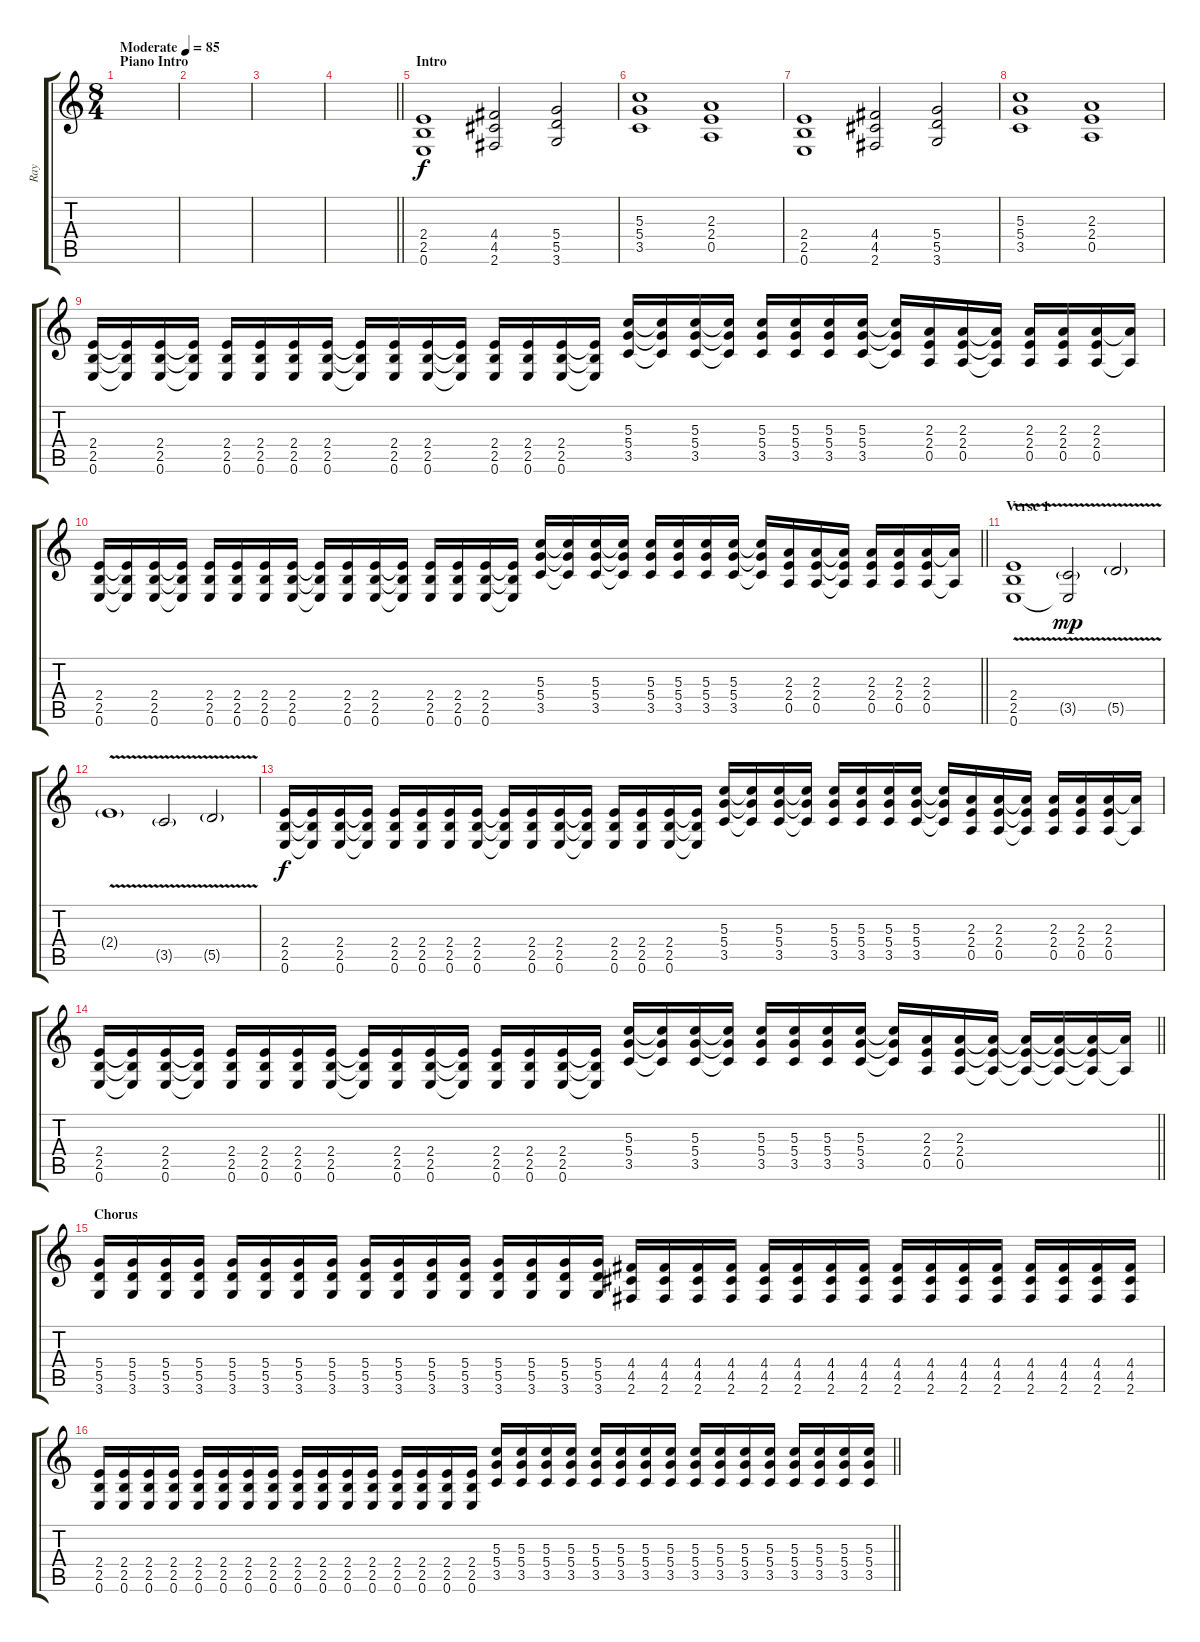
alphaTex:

\track ("Ray" "Ray") {instrument overdrivenguitar}
\staff {score tabs}
\tuning (E4 B3 G3 D3 A2 E2) {hide}
\ts (8 4)
\section ("" "Piano Intro")
\tempo (85 "Moderate")
\clef g2
\ks c
|
|
|
\barLineRight lightlight
|
\section ("" "Intro")
(2.4 2.5 0.6).1 (4.4 4.5 2.6).2 (5.4 5.5 3.6).2 |
(5.3 5.4 3.5).1 (2.3 2.4 0.5).1 |
(2.4 2.5 0.6).1 (4.4 4.5 2.6).2 (5.4 5.5 3.6).2 |
(5.3 5.4 3.5).1 (2.3 2.4 0.5).1 |
(2.4 2.5 0.6).16 (2.4{t} 2.5{t} 0.6{t}).16 (2.4 2.5 0.6).16 (2.4{t} 2.5{t} 0.6{t}).16 (2.4 2.5 0.6).16 (2.4 2.5 0.6).16 (2.4 2.5 0.6).16 (2.4 2.5 0.6).16 (2.4{t} 2.5{t} 0.6{t}).16 (2.4 2.5 0.6).16 (2.4 2.5 0.6).16 (2.4{t} 2.5{t} 0.6{t}).16 (2.4 2.5 0.6).16 (2.4 2.5 0.6).16 (2.4 2.5 0.6).16 (2.4{t} 2.5{t} 0.6{t}).16 (5.3 5.4 3.5).16 (5.3{t} 5.4{t} 3.5{t}).16 (5.3 5.4 3.5).16 (5.3{t} 5.4{t} 3.5{t}).16 (5.3 5.4 3.5).16 (5.3 5.4 3.5).16 (5.3 5.4 3.5).16 (5.3 5.4 3.5).16 (5.3{t} 5.4{t} 3.5{t}).16 (2.3 2.4 0.5).16 (2.3 2.4 0.5).16 (2.3{t} 2.4{t} 0.5{t}).16 (2.3 2.4 0.5).16 (2.3 2.4 0.5).16 (2.3 2.4 0.5).16 (2.3{t} 0.5{t}).16 |
\barLineRight lightlight
(2.4 2.5 0.6).16 (2.4{t} 2.5{t} 0.6{t}).16 (2.4 2.5 0.6).16 (2.4{t} 2.5{t} 0.6{t}).16 (2.4 2.5 0.6).16 (2.4 2.5 0.6).16 (2.4 2.5 0.6).16 (2.4 2.5 0.6).16 (2.4{t} 2.5{t} 0.6{t}).16 (2.4 2.5 0.6).16 (2.4 2.5 0.6).16 (2.4{t} 2.5{t} 0.6{t}).16 (2.4 2.5 0.6).16 (2.4 2.5 0.6).16 (2.4 2.5 0.6).16 (2.4{t} 2.5{t} 0.6{t}).16 (5.3 5.4 3.5).16 (5.3{t} 5.4{t} 3.5{t}).16 (5.3 5.4 3.5).16 (5.3{t} 5.4{t} 3.5{t}).16 (5.3 5.4 3.5).16 (5.3 5.4 3.5).16 (5.3 5.4 3.5).16 (5.3 5.4 3.5).16 (5.3{t} 5.4{t} 3.5{t}).16 (2.3 2.4 0.5).16 (2.3 2.4 0.5).16 (2.3{t} 2.4{t} 0.5{t}).16 (2.3 2.4 0.5).16 (2.3 2.4 0.5).16 (2.3 2.4 0.5).16 (2.3{t} 0.5{t}).16 |
\section ("" "Verse 1")
(2.4{v} 2.5 0.6).1 (3.5{v g} 0.6{t}).2{dy mp} 5.5{v g}.2 |
2.4{v g}.1 3.5{v g}.2 5.5{v g}.2 |
(2.4 2.5 0.6).16{dy f} (2.4{t} 2.5{t} 0.6{t}).16 (2.4 2.5 0.6).16 (2.4{t} 2.5{t} 0.6{t}).16 (2.4 2.5 0.6).16 (2.4 2.5 0.6).16 (2.4 2.5 0.6).16 (2.4 2.5 0.6).16 (2.4{t} 2.5{t} 0.6{t}).16 (2.4 2.5 0.6).16 (2.4 2.5 0.6).16 (2.4{t} 2.5{t} 0.6{t}).16 (2.4 2.5 0.6).16 (2.4 2.5 0.6).16 (2.4 2.5 0.6).16 (2.4{t} 2.5{t} 0.6{t}).16 (5.3 5.4 3.5).16 (5.3{t} 5.4{t} 3.5{t}).16 (5.3 5.4 3.5).16 (5.3{t} 5.4{t} 3.5{t}).16 (5.3 5.4 3.5).16 (5.3 5.4 3.5).16 (5.3 5.4 3.5).16 (5.3 5.4 3.5).16 (5.3{t} 5.4{t} 3.5{t}).16 (2.3 2.4 0.5).16 (2.3 2.4 0.5).16 (2.3{t} 2.4{t} 0.5{t}).16 (2.3 2.4 0.5).16 (2.3 2.4 0.5).16 (2.3 2.4 0.5).16 (2.3{t} 0.5{t}).16 |
\barLineRight lightlight
(2.4 2.5 0.6).16 (2.4{t} 2.5{t} 0.6{t}).16 (2.4 2.5 0.6).16 (2.4{t} 2.5{t} 0.6{t}).16 (2.4 2.5 0.6).16 (2.4 2.5 0.6).16 (2.4 2.5 0.6).16 (2.4 2.5 0.6).16 (2.4{t} 2.5{t} 0.6{t}).16 (2.4 2.5 0.6).16 (2.4 2.5 0.6).16 (2.4{t} 2.5{t} 0.6{t}).16 (2.4 2.5 0.6).16 (2.4 2.5 0.6).16 (2.4 2.5 0.6).16 (2.4{t} 2.5{t} 0.6{t}).16 (5.3 5.4 3.5).16 (5.3{t} 5.4{t} 3.5{t}).16 (5.3 5.4 3.5).16 (5.3{t} 5.4{t} 3.5{t}).16 (5.3 5.4 3.5).16 (5.3 5.4 3.5).16 (5.3 5.4 3.5).16 (5.3 5.4 3.5).16 (5.3{t} 5.4{t} 3.5{t}).16 (2.3 2.4 0.5).16 (2.3 2.4 0.5).16 (2.3{t} 2.4{t} 0.5{t}).16 (2.3{t} 2.4{t} 0.5{t}).16 (2.3{t} 2.4{t} 0.5{t}).16 (2.3{t} 2.4{t} 0.5{t}).16 (2.3{t} 0.5{t}).16 |
\section ("" "Chorus")
(5.4 5.5 3.6).16 (5.4 5.5 3.6).16 (5.4 5.5 3.6).16 (5.4 5.5 3.6).16 (5.4 5.5 3.6).16 (5.4 5.5 3.6).16 (5.4 5.5 3.6).16 (5.4 5.5 3.6).16 (5.4 5.5 3.6).16 (5.4 5.5 3.6).16 (5.4 5.5 3.6).16 (5.4 5.5 3.6).16 (5.4 5.5 3.6).16 (5.4 5.5 3.6).16 (5.4 5.5 3.6).16 (5.4 5.5 3.6).16 (4.4 4.5 2.6).16 (4.4 4.5 2.6).16 (4.4 4.5 2.6).16 (4.4 4.5 2.6).16 (4.4 4.5 2.6).16 (4.4 4.5 2.6).16 (4.4 4.5 2.6).16 (4.4 4.5 2.6).16 (4.4 4.5 2.6).16 (4.4 4.5 2.6).16 (4.4 4.5 2.6).16 (4.4 4.5 2.6).16 (4.4 4.5 2.6).16 (4.4 4.5 2.6).16 (4.4 4.5 2.6).16 (4.4 4.5 2.6).16 |
\barLineRight lightlight
(2.4 2.5 0.6).16 (2.4 2.5 0.6).16 (2.4 2.5 0.6).16 (2.4 2.5 0.6).16 (2.4 2.5 0.6).16 (2.4 2.5 0.6).16 (2.4 2.5 0.6).16 (2.4 2.5 0.6).16 (2.4 2.5 0.6).16 (2.4 2.5 0.6).16 (2.4 2.5 0.6).16 (2.4 2.5 0.6).16 (2.4 2.5 0.6).16 (2.4 2.5 0.6).16 (2.4 2.5 0.6).16 (2.4 2.5 0.6).16 (5.3 5.4 3.5).16 (5.3 5.4 3.5).16 (5.3 5.4 3.5).16 (5.3 5.4 3.5).16 (5.3 5.4 3.5).16 (5.3 5.4 3.5).16 (5.3 5.4 3.5).16 (5.3 5.4 3.5).16 (5.3 5.4 3.5).16 (5.3 5.4 3.5).16 (5.3 5.4 3.5).16 (5.3 5.4 3.5).16 (5.3 5.4 3.5).16 (5.3 5.4 3.5).16 (5.3 5.4 3.5).16 (5.3 5.4 3.5).16
